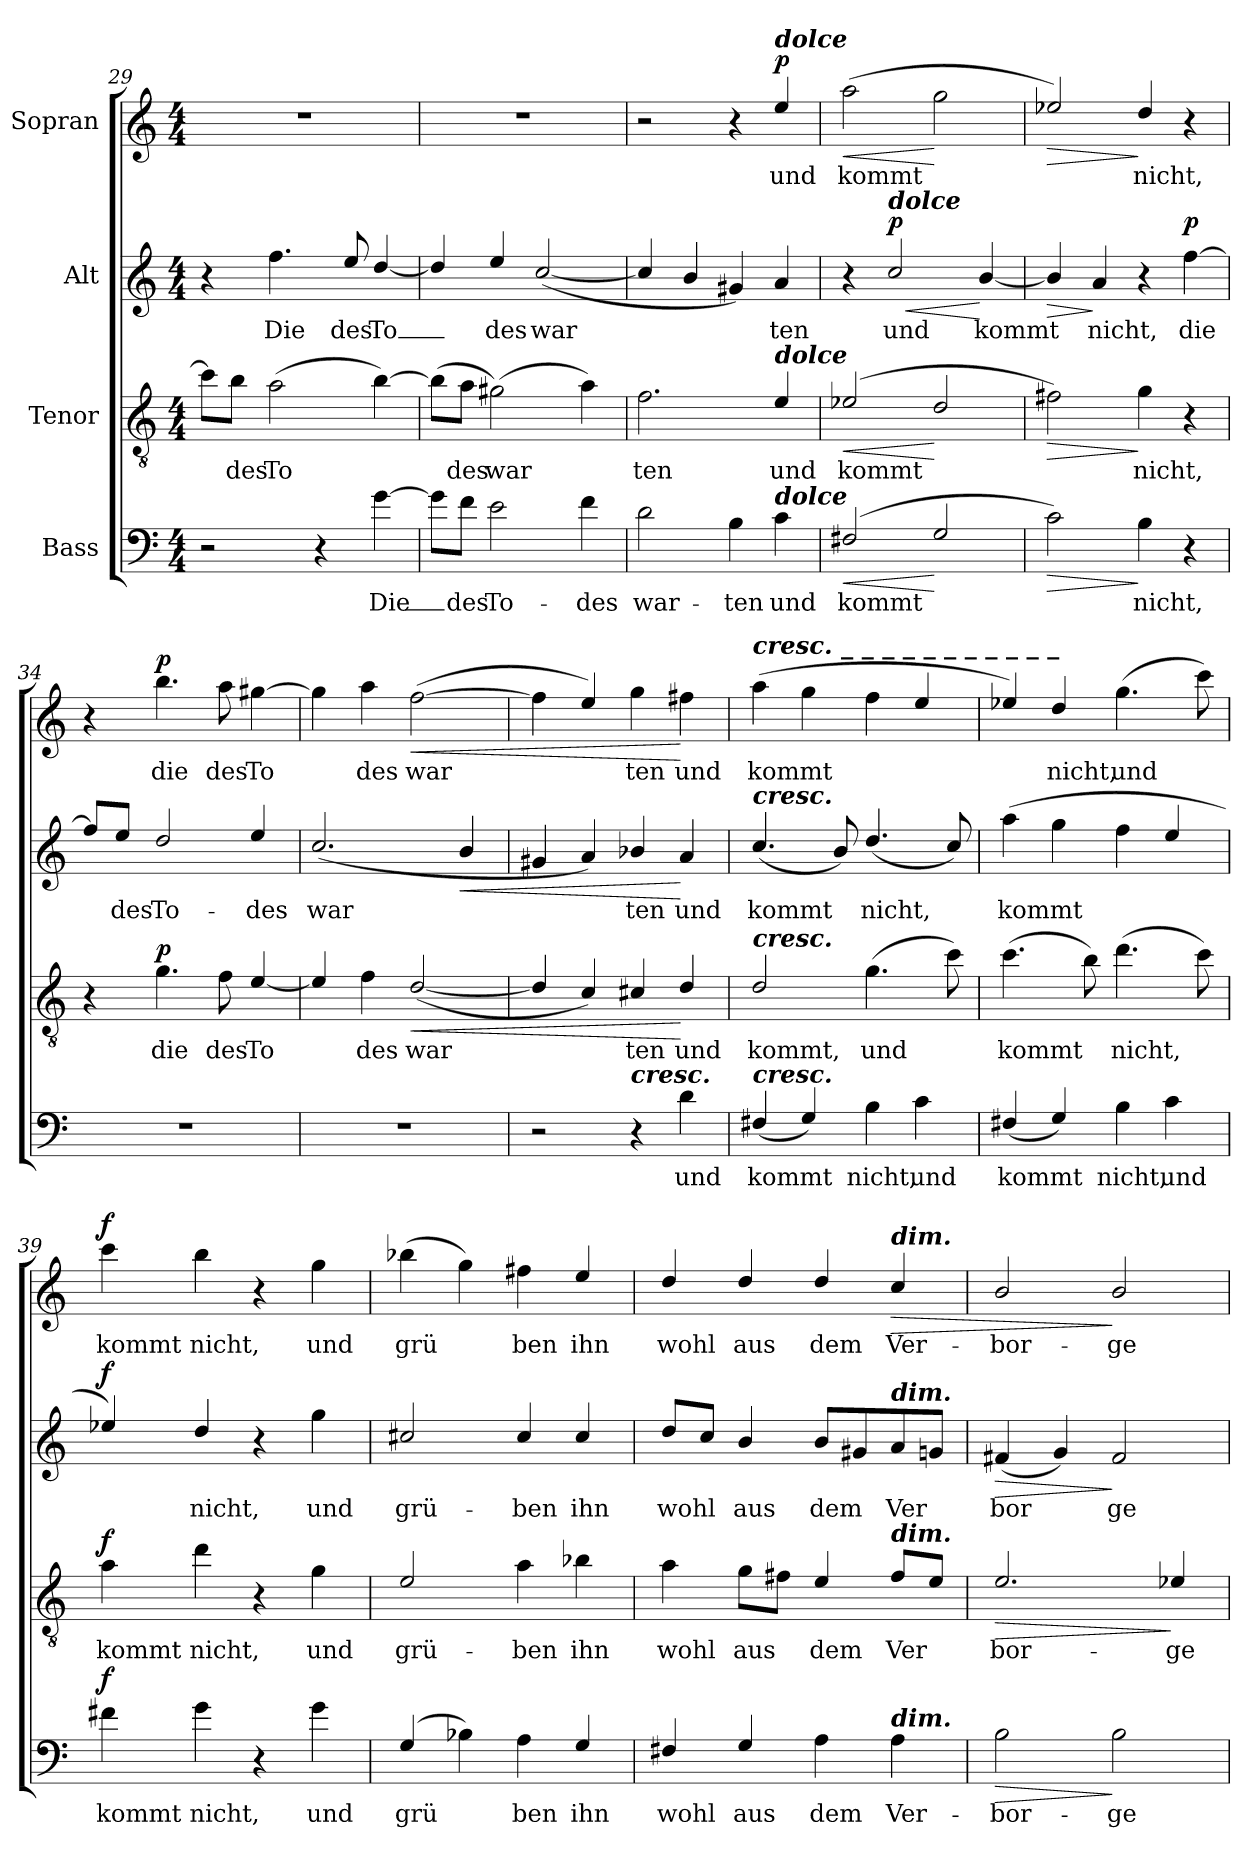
**kern	**text	**dynam	**kern	**text	**dynam	**kern	**text	**dynam	**kern	**text	**dynam
*part4	*part4	*part4	*part3	*part3	*part3	*part2	*part2	*part2	*part1	*part1	*part1
*staff4	*staff4	*staff4	*staff3	*staff3	*staff3	*staff2	*staff2	*staff2	*staff1	*staff1	*staff1
*I"Bass	*	*	*I"Tenor	*	*	*I"Alt	*	*	*I"Sopran	*	*
*clefF4	*	*	*clefGv2	*	*	*clefG2	*	*	*clefG2	*	*
*ITrd4c7	*	*	*ITrd4c7	*	*	*ITrd4c7	*	*	*ITrd4c7	*	*
*k[b-]	*	*	*k[b-]	*	*	*k[b-]	*	*	*k[b-]	*	*
*M4/4	*	*	*M4/4	*	*	*M4/4	*	*	*M4/4	*	*
=29	=29	=29	=29	=29	=29	=29	=29	=29	=29	=29	=29
2r	.	.	8f\L]	.	.	4r	.	.	1r	.	.
!	!	!	!	!LO:LY:b	!	!	!	!	!	!	!
.	.	.	8e\J	des	.	.	.	.	.	.	.
!	!	!	!	!LO:LY:b	!	!	!LO:LY:b	!	!	!	!
.	.	.	(2d\	To	.	4.b-\	Die	.	.	.	.
4r	.	.	.	.	.	.	.	.	.	.	.
!	!	!	!	!	!	!	!LO:LY:b	!	!	!	!
.	.	.	.	.	.	8a/	des	.	.	.	.
!	!LO:LY:b	!	!	!	!	!	!LO:LY:b	!	!	!	!
[4c\	Die_-	.	[4e\)	.	.	[4g/	To_-	.	.	.	.
!!LO:LB:g=z
=30	=30	=30	=30	=30	=30	=30	=30	=30	=30	=30	=30
!	!LO:LY:b	!	!	!LO:LY:b	!	!	!LO:LY:b	!	!	!	!
8c\L]	_	.	(8e\L]	_-	.	4g/]	_-	.	1r	.	.
!	!LO:LY:b	!	!	!LO:LY:b	!	!	!	!	!	!	!
8B-\J	des	.	8d\J	des	.	.	.	.	.	.	.
!	!LO:LY:b	!	!	!LO:LY:b	!	!	!LO:LY:b	!	!	!	!
2A\	To-	.	(2c#X\)	war	.	4a/	des	.	.	.	.
!	!	!	!	!	!	!	!LO:LY:b	!	!	!	!
.	.	.	.	.	.	([2f/	war	.	.	.	.
!	!LO:LY:b	!	!	!	!	!	!	!	!	!	!
4B-\	des	.	4d\)	.	.	.	.	.	.	.	.
=31	=31	=31	=31	=31	=31	=31	=31	=31	=31	=31	=31
!	!LO:LY:b	!	!	!LO:LY:b	!	!	!	!	!	!	!
2G\	war-	.	2.B-\	ten	.	4f/]	.	.	2r	.	.
.	.	.	.	.	.	4e/	.	.	.	.	.
!	!LO:LY:b	!	!	!	!	!	!	!	!	!	!
4E\	ten	.	.	.	.	4c#X/)	.	.	4r	.	.
!	!	!	!	!	!	!	!	!	!LO:TX:a:Bi:t=dolce	!	!
!	!	!	!LO:TX:a:Bi:t=dolce	!	!	!	!	!	!	!	!
!LO:TX:a:Bi:t=dolce	!	!	!	!	!	!	!	!	!	!	!
!	!LO:LY:b	!	!	!LO:LY:b	!	!	!LO:LY:b	!	!	!LO:LY:b	!LO:DY:b
4F\	und	.	4A/	und	.	4d/	ten	.	4a/	und	p
=32	=32	=32	=32	=32	=32	=32	=32	=32	=32	=32	=32
!	!LO:LY:b	!LO:HP:b	!	!LO:LY:b	!LO:HP:b	!	!	!	!	!LO:LY:b	!LO:HP:b
(2BBn/	kommt	<	(2A-X/	kommt	<	4r	.	.	(2dd\	kommt	<
!	!	!	!	!	!	!LO:TX:a:Bi:t=dolce	!	!	!	!	!
!	!	!	!	!	!	!	!LO:LY:b	!LO:HP:b	!	!	!
!	!	!	!	!	!	!	!	!LO:DY:n=1:b	!	!	!
.	.	.	.	.	.	2f/	und	< p	.	.	.
2C/	.	[	2G/	.	[	.	.	.	2cc\	.	[
!	!	!	!	!	!	!	!LO:LY:b	!	!	!	!
.	.	.	.	.	.	[4e/	kommt	[	.	.	.
=33	=33	=33	=33	=33	=33	=33	=33	=33	=33	=33	=33
!	!	!LO:HP:b	!	!	!LO:HP:b	!	!	!LO:HP:b	!	!	!LO:HP:b
2F\)	.	>	2Bn\)	.	>	4e/]	.	>	2a-X/)	.	>
!	!	!	!	!	!	!	!LO:LY:b	!	!	!	!
.	.	.	.	.	.	4d/	nicht,	]	.	.	.
!	!LO:LY:b	!	!	!LO:LY:b	!	!	!	!	!	!LO:LY:b	!
4E\	nicht,	]	4c\	nicht,	]	4r	.	.	4g/	nicht,	]
!	!	!	!	!	!	!	!LO:LY:b	!LO:DY:b	!	!	!
4r	.	.	4r	.	.	[4b-\	die	p	4r	.	.
=34	=34	=34	=34	=34	=34	=34	=34	=34	=34	=34	=34
1r	.	.	4r	.	.	8b-/L]	.	.	4r	.	.
!	!	!	!	!	!	!	!LO:LY:b	!	!	!	!
.	.	.	.	.	.	8a/J	des	.	.	.	.
!	!	!	!	!LO:LY:b	!LO:DY:b	!	!LO:LY:b	!	!	!LO:LY:b	!LO:DY:b
.	.	.	4.c\	die	p	2g/	To-	.	4.ee\	die	p
!	!	!	!	!LO:LY:b	!	!	!	!	!	!LO:LY:b	!
.	.	.	8B-\	des	.	.	.	.	8dd\	des	.
!	!	!	!	!LO:LY:b	!	!	!LO:LY:b	!	!	!LO:LY:b	!
.	.	.	[4A/	To	.	4a/	des	.	[4cc#X\	To	.
=35	=35	=35	=35	=35	=35	=35	=35	=35	=35	=35	=35
!	!	!	!	!	!	!	!LO:LY:b	!	!	!	!
1r	.	.	4A/]	.	.	(2.f/	war	.	4cc#\]	.	.
!	!	!	!	!LO:LY:b	!	!	!	!	!	!LO:LY:b	!
.	.	.	4B-\	des	.	.	.	.	4dd\	des	.
!	!	!	!	!LO:LY:b	!LO:HP:b	!	!	!	!	!LO:LY:b	!LO:HP:b
.	.	.	([2G/	war	<	.	.	.	([2b-\	war	<
!	!	!	!	!	!	!	!	!LO:HP:b	!	!	!
.	.	.	.	.	.	4e/	.	<	.	.	.
=36	=36	=36	=36	=36	=36	=36	=36	=36	=36	=36	=36
2r	.	.	4G/]	.	.	4c#X/	.	.	4b-\]	.	.
.	.	.	4F/)	.	.	4d/)	.	.	4a/)	.	.
!LO:TX:a:Bi:t=cresc.	!	!	!	!	!	!	!	!	!	!	!
!	!	!	!	!LO:LY:b	!	!	!LO:LY:b	!	!	!LO:LY:b	!
4r	.	.	4F#X/	ten	.	4e-X/	ten	.	4cc\	ten	.
!	!LO:LY:b	!	!	!LO:LY:b	!	!	!LO:LY:b	!	!	!LO:LY:b	!
4G\	und	.	4G/	und	[	4d/	und	[	4bn\	und	[
!!LO:PB:g=z
=37	=37	=37	=37	=37	=37	=37	=37	=37	=37	=37	=37
!	!	!	!	!	!	!	!	!	!LO:TX:a:Bi:t=cresc.   _   _   _   _   _   _   _   _   _   _   _	!	!
!	!	!	!	!	!	!LO:TX:a:Bi:t=cresc.	!	!	!	!	!
!	!	!	!LO:TX:a:Bi:t=cresc.	!	!	!	!	!	!	!	!
!LO:TX:a:Bi:t=cresc.	!	!	!	!	!	!	!	!	!	!	!
!	!LO:LY:b	!	!	!LO:LY:b	!	!	!LO:LY:b	!	!	!LO:LY:b	!
(4BBn/	kommt	.	2G/	kommt,	.	(4.f/	kommt	.	(4dd\	kommt	.
4C/)	.	.	.	.	.	.	.	.	4cc\	.	.
.	.	.	.	.	.	8e/)	.	.	.	.	.
!	!LO:LY:b	!	!	!LO:LY:b	!	!	!LO:LY:b	!	!	!	!
4E\	nicht,	.	(4.c\	und	.	(4.g/	nicht,	.	4b-\	.	.
!	!LO:LY:b	!	!	!	!	!	!	!	!	!	!
4F\	und	.	.	.	.	.	.	.	4a/	.	.
.	.	.	8f\)	.	.	8f/)	.	.	.	.	.
=38	=38	=38	=38	=38	=38	=38	=38	=38	=38	=38	=38
!	!LO:LY:b	!	!	!LO:LY:b	!	!	!LO:LY:b	!	!	!	!
(4BBn/	kommt	.	(4.f\	kommt	.	(4dd\	kommt	.	4a-X/)	.	.
!	!	!	!	!	!	!	!	!	!	!LO:LY:b	!
4C/)	.	.	.	.	.	4cc\	.	.	4g/	nicht,	.
.	.	.	8e\)	.	.	.	.	.	.	.	.
!	!LO:LY:b	!	!	!LO:LY:b	!	!	!	!	!	!LO:LY:b	!
4E\	nicht,	.	(4.g\	nicht,	.	4b-\	.	.	(4.cc\	und	.
!	!LO:LY:b	!	!	!	!	!	!	!	!	!	!
4F\	und	.	.	.	.	4a/	.	.	.	.	.
.	.	.	8f\)	.	.	.	.	.	8ff\)	.	.
=39	=39	=39	=39	=39	=39	=39	=39	=39	=39	=39	=39
!	!LO:LY:b	!LO:DY:b	!	!LO:LY:b	!LO:DY:b	!	!	!LO:DY:b	!	!LO:LY:b	!LO:DY:b
4Bn\	kommt	f	4d\	kommt	f	4a-X/)	.	f	4ff\	kommt	f
!	!LO:LY:b	!	!	!LO:LY:b	!	!	!LO:LY:b	!	!	!LO:LY:b	!
4c\	nicht,	.	4g\	nicht,	.	4g/	nicht,	.	4ee\	nicht,	.
4r	.	.	4r	.	.	4r	.	.	4r	.	.
!	!LO:LY:b	!	!	!LO:LY:b	!	!	!LO:LY:b	!	!	!LO:LY:b	!
4c\	und	.	4c\	und	.	4cc\	und	.	4cc\	und	.
=40	=40	=40	=40	=40	=40	=40	=40	=40	=40	=40	=40
!	!LO:LY:b	!	!	!LO:LY:b	!	!	!LO:LY:b	!	!	!LO:LY:b	!
(4C/	grü	.	2A/	grü-	.	2f#X/	grü-	.	(4ee-X\	grü	.
4E-X\)	.	.	.	.	.	.	.	.	4cc\)	.	.
!	!LO:LY:b	!	!	!LO:LY:b	!	!	!LO:LY:b	!	!	!LO:LY:b	!
4D\	ben	.	4d\	ben	.	4f#/	ben	.	4bn\	ben	.
!	!LO:LY:b	!	!	!LO:LY:b	!	!	!LO:LY:b	!	!	!LO:LY:b	!
4C/	ihn	.	4e-X\	ihn	.	4f#/	ihn	.	4a/	ihn	.
=41	=41	=41	=41	=41	=41	=41	=41	=41	=41	=41	=41
!	!LO:LY:b	!	!	!LO:LY:b	!	!	!LO:LY:b	!	!	!LO:LY:b	!
4BBn/	wohl	.	4d\	wohl	.	8g/L	wohl	.	4g/	wohl	.
.	.	.	.	.	.	8f/J	.	.	.	.	.
!	!LO:LY:b	!	!	!LO:LY:b	!	!	!LO:LY:b	!	!	!LO:LY:b	!
4C/	aus	.	8c\L	aus	.	4e/	aus	.	4g/	aus	.
.	.	.	8Bn\J	.	.	.	.	.	.	.	.
!	!LO:LY:b	!	!	!LO:LY:b	!	!	!LO:LY:b	!	!	!LO:LY:b	!
4D\	dem	.	4A/	dem	.	8e/L	dem	.	4g/	dem	.
.	.	.	.	.	.	8c#X/	.	.	.	.	.
!	!	!	!	!	!	!	!	!	!LO:TX:a:Bi:t=dim.	!	!
!	!	!	!	!	!	!LO:TX:a:Bi:t=dim.	!	!	!	!	!
!	!	!	!LO:TX:a:Bi:t=dim.	!	!	!	!	!	!	!	!
!LO:TX:a:Bi:t=dim.	!	!	!	!	!	!	!	!	!	!	!
!	!LO:LY:b	!	!	!LO:LY:b	!	!	!LO:LY:b	!	!	!LO:LY:b	!LO:HP:b
4D\	Ver-	.	8B/L	Ver	.	8d/	Ver	.	4f/	Ver-	>
.	.	.	8A/J	.	.	8cn/J	.	.	.	.	.
=42	=42	=42	=42	=42	=42	=42	=42	=42	=42	=42	=42
!	!LO:LY:b	!LO:HP:b	!	!LO:LY:b	!LO:HP:b	!	!LO:LY:b	!LO:HP:b	!	!LO:LY:b	!
2E\	bor-	>	2.A/	bor-	>	(4Bn/	bor	>	2e/	bor-	.
.	.	.	.	.	.	4c/)	.	.	.	.	.
!	!LO:LY:b	!	!	!	!	!	!LO:LY:b	!	!	!LO:LY:b	!
2E\	ge-	]	.	.	.	2B/	ge-	]	2e/	ge-	]
!	!	!	!	!LO:LY:b	!	!	!	!	!	!	!
.	.	.	4A-X/	ge-	]	.	.	.	.	.	.
=	=	=	=	=	=	=	=	=	=	=	=
*-	*-	*-	*-	*-	*-	*-	*-	*-	*-	*-	*-
